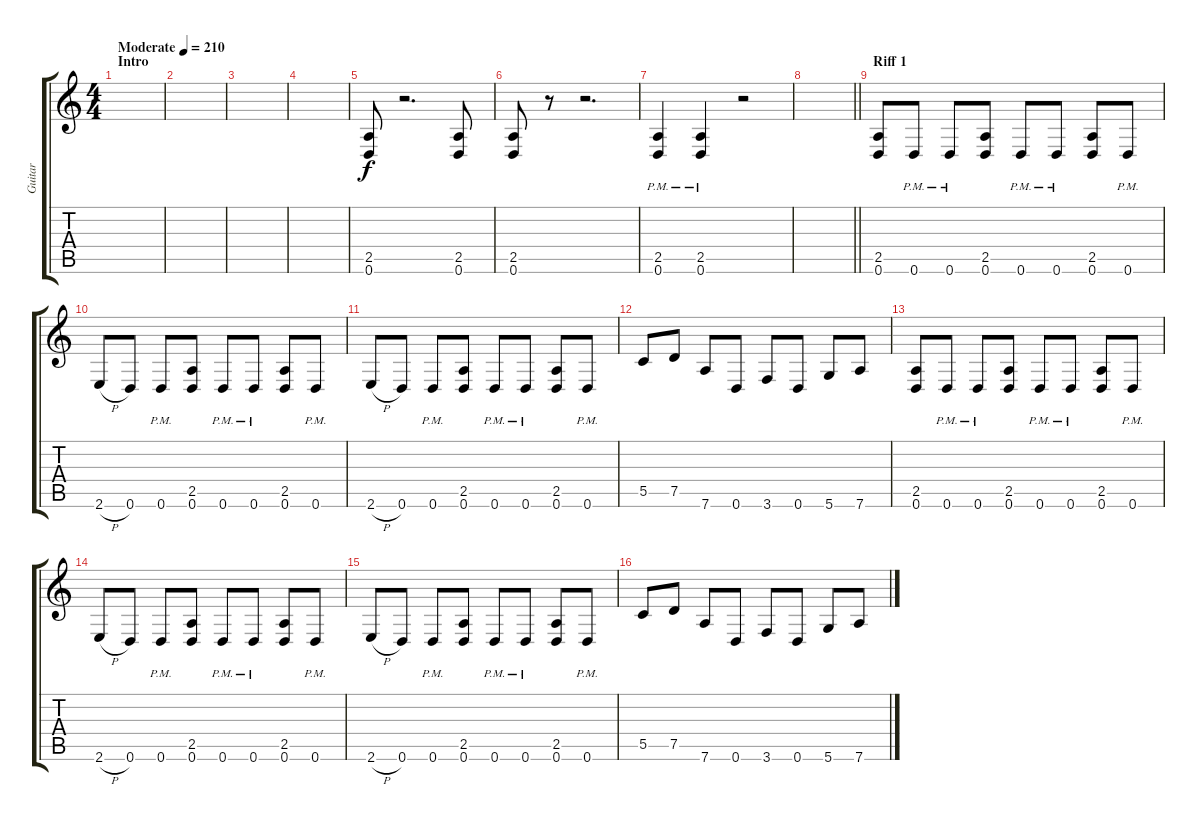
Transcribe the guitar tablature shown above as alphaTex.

\track ("Guitar" "Guitar") {instrument distortionguitar}
\staff {score tabs}
\tuning (D4 A3 F3 C3 G2 D2) {hide}
\ts (4 4)
\section ("" "Intro")
\tempo (210 "Moderate")
\clef g2
\ks c
|
|
|
|
(2.5 0.6).8 r.2{d} (2.5 0.6).8 |
(2.5 0.6).8 r.8 r.2{d} |
(2.5{pm} 0.6{pm}).4 (2.5{pm} 0.6{pm}).4 r.2 |
\barLineRight lightlight
|
\section ("" "Riff 1")
(2.5 0.6).8 0.6{pm}.8 0.6{pm}.8 (2.5 0.6).8 0.6{pm}.8 0.6{pm}.8 (2.5 0.6).8 0.6{pm}.8 |
2.6{h}.8 0.6.8 0.6{pm}.8 (2.5 0.6).8 0.6{pm}.8 0.6{pm}.8 (2.5 0.6).8 0.6{pm}.8 |
2.6{h}.8 0.6.8 0.6{pm}.8 (2.5 0.6).8 0.6{pm}.8 0.6{pm}.8 (2.5 0.6).8 0.6{pm}.8 |
5.5.8 7.5.8 7.6.8 0.6.8 3.6.8 0.6.8 5.6.8 7.6.8 |
(2.5 0.6).8 0.6{pm}.8 0.6{pm}.8 (2.5 0.6).8 0.6{pm}.8 0.6{pm}.8 (2.5 0.6).8 0.6{pm}.8 |
2.6{h}.8 0.6.8 0.6{pm}.8 (2.5 0.6).8 0.6{pm}.8 0.6{pm}.8 (2.5 0.6).8 0.6{pm}.8 |
2.6{h}.8 0.6.8 0.6{pm}.8 (2.5 0.6).8 0.6{pm}.8 0.6{pm}.8 (2.5 0.6).8 0.6{pm}.8 |
5.5.8 7.5.8 7.6.8 0.6.8 3.6.8 0.6.8 5.6.8 7.6.8
